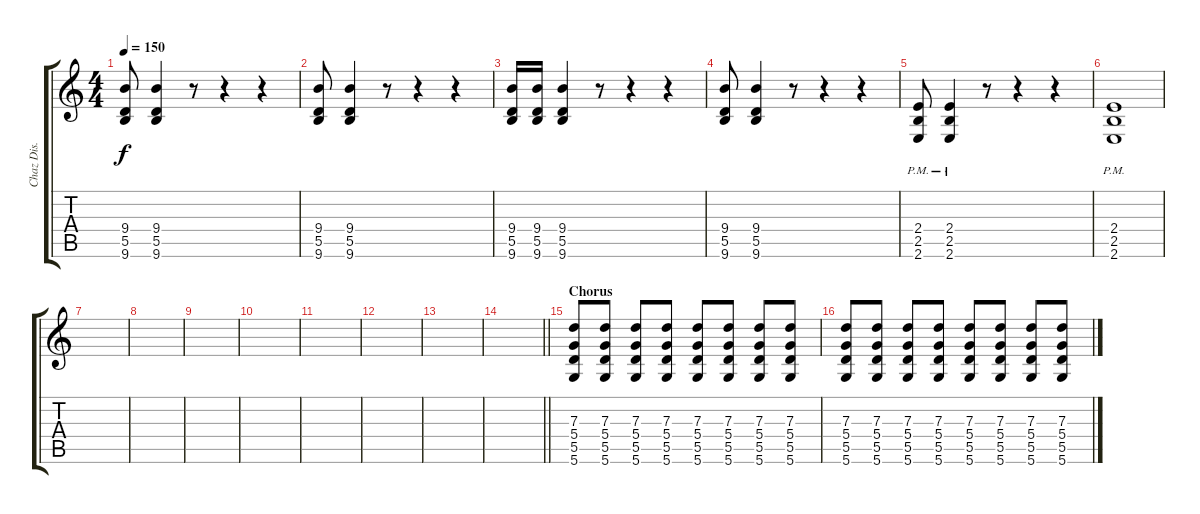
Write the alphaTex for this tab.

\track ("Chaz Dis." "Chaz Dis.") {instrument distortionguitar}
\staff {score tabs}
\tuning (E4 B3 G3 D3 A2 D2) {hide}
\ts (4 4)
\tempo 150
\clef g2
\ks c
(9.4 5.5 9.6).8{dy f} (9.4 5.5 9.6).4 r.8 r.4 r.4 |
(9.4 5.5 9.6).8 (9.4 5.5 9.6).4 r.8 r.4 r.4 |
(9.4 5.5 9.6).16 (9.4 5.5 9.6).16 (9.4 5.5 9.6).4 r.8 r.4 r.4 |
(9.4 5.5 9.6).8 (9.4 5.5 9.6).4 r.8 r.4 r.4 |
(2.4{pm} 2.5{pm} 2.6{pm}).8 (2.4{pm} 2.5{pm} 2.6{pm}).4 r.8 r.4 r.4 |
(2.4{pm} 2.5{pm} 2.6{pm}).1 |
|
|
|
|
|
|
|
\barLineRight lightlight
|
\section ("" "Chorus")
(7.3 5.4 5.5 5.6).8 (7.3 5.4 5.5 5.6).8 (7.3 5.4 5.5 5.6).8 (7.3 5.4 5.5 5.6).8 (7.3 5.4 5.5 5.6).8 (7.3 5.4 5.5 5.6).8 (7.3 5.4 5.5 5.6).8 (7.3 5.4 5.5 5.6).8 |
(7.3 5.4 5.5 5.6).8 (7.3 5.4 5.5 5.6).8 (7.3 5.4 5.5 5.6).8 (7.3 5.4 5.5 5.6).8 (7.3 5.4 5.5 5.6).8 (7.3 5.4 5.5 5.6).8 (7.3 5.4 5.5 5.6).8 (7.3 5.4 5.5 5.6).8
